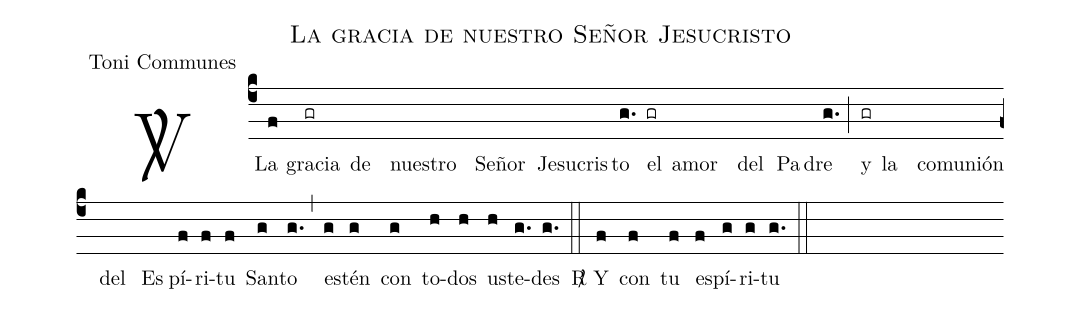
name:La gracia de nuestro Señor Jesucristo;
office-part:Toni Communes;
%%
(c4)
<sp>V/</sp> La(f) gracia(gr) de() nuestro() Señor() Jesucris()to(g.) el(gr) amor() del() Pa()dre(g.) (;)
y(gr) la() comunión() del() Es()pí(f)ri(f)tu(f) San(g)to(g.) (,) es(g)tén(g) con(g) to(h)dos(h) us(h)te(g.)des(g.) (::)

<sp>R/</sp> Y(f) con(f) tu(f) es(f)pí(g)ri(g)tu(g.) (::)
